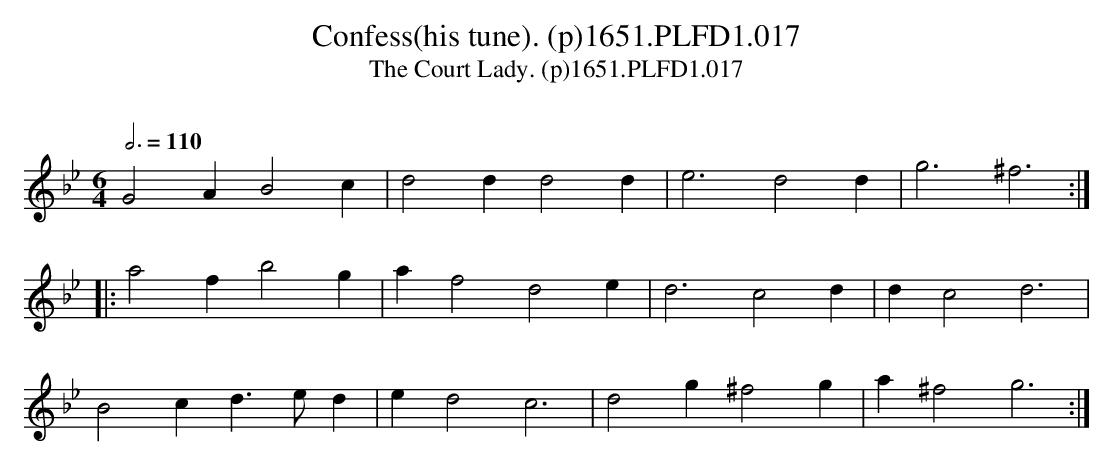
X:1
T:Confess(his tune). (p)1651.PLFD1.017
T:Court Lady. (p)1651.PLFD1.017, The
M:6/4
L:1/4
Q:3/4=110
O:
K:Gm
G2 A B2 c|d2 d d2 d|e3 d2 d|g3 ^f3:|
|:a2 f b2 g|a f2 d2 e| d3 c2 d|d c2 d3|
B2 c d>ed|e d2 c3|d2 g ^f2 g|a^f2 g3:|
